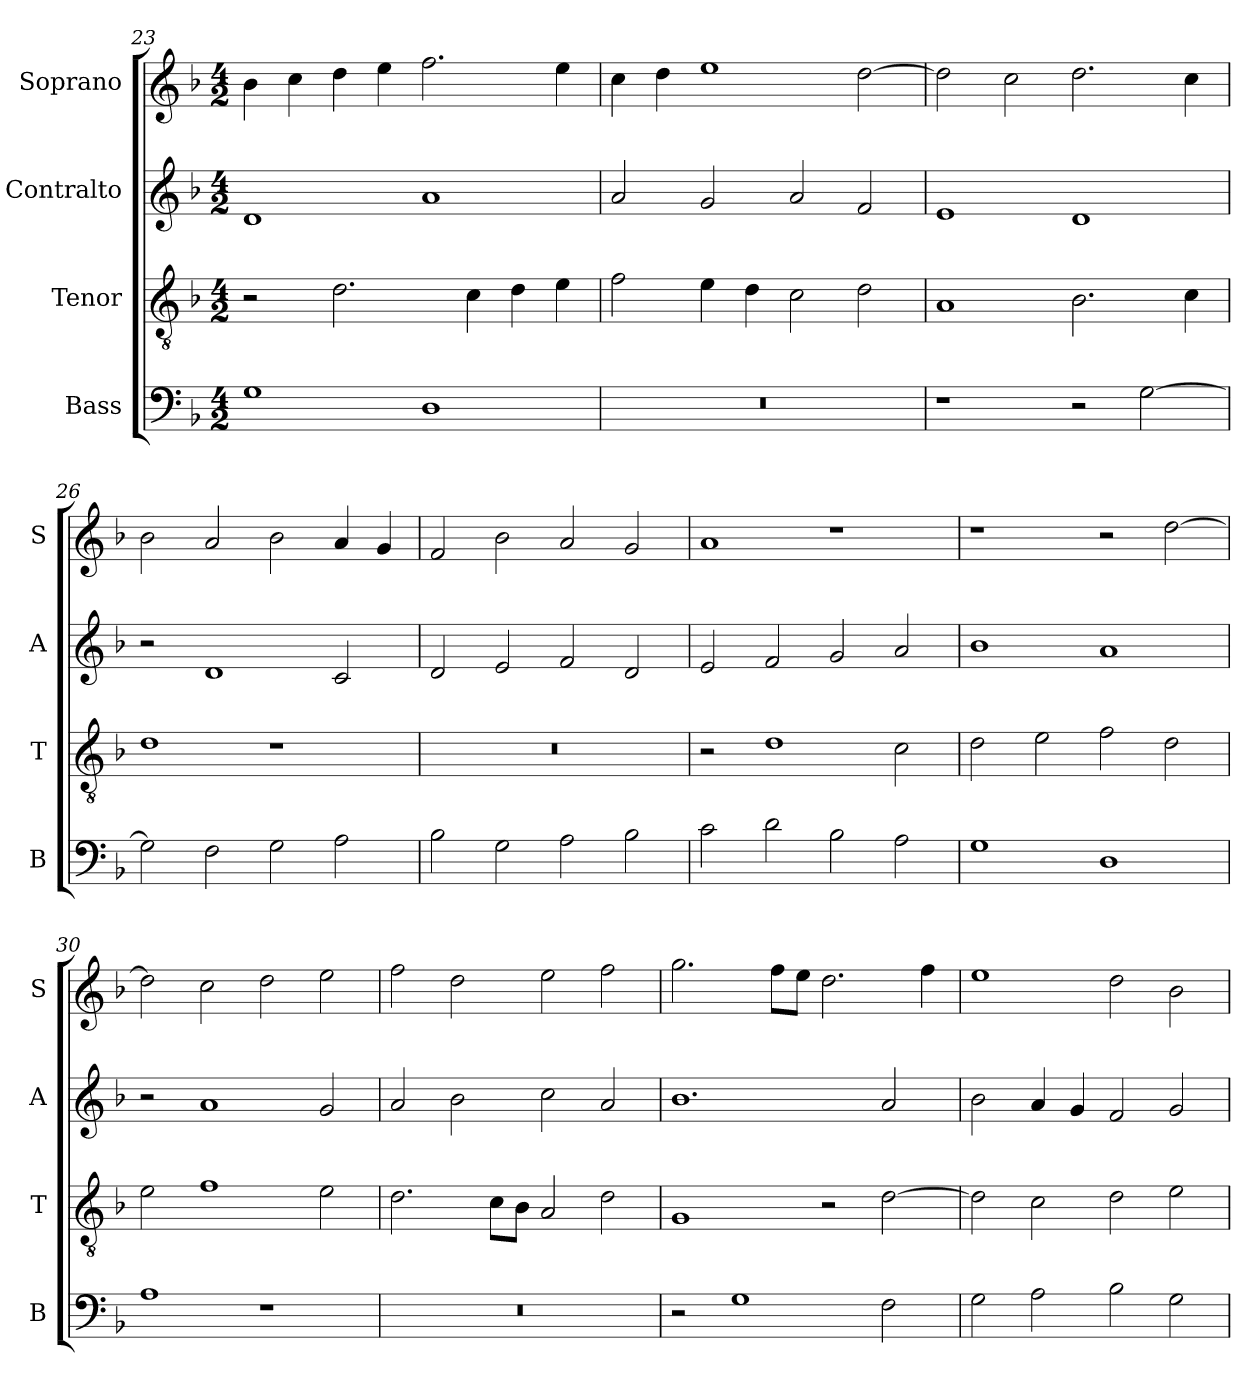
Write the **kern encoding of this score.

**kern	**kern	**kern	**kern
*part4	*part3	*part2	*part1
*staff4	*staff3	*staff2	*staff1
*I"Bass	*I"Tenor	*I"Contralto	*I"Soprano
*I'B	*I'T	*I'A	*I'S
*clefF4	*clefGv2	*clefG2	*clefG2
*k[b-]	*k[b-]	*k[b-]	*k[b-]
*G:dor	*G:dor	*G:dor	*G:dor
*M4/2	*M4/2	*M4/2	*M4/2
=23	=23	=23	=23
1G	2r	1d	4b-
.	.	.	4cc
.	2.d	.	4dd
.	.	.	4ee
1D	.	1a	2.ff
.	4c	.	.
.	4d	.	.
.	4e	.	4ee
=24	=24	=24	=24
0r	2f	2a	4cc
.	.	.	4dd
.	4e	2g	1ee
.	4d	.	.
.	2c	2a	.
.	2d	2f	[2dd
=25	=25	=25	=25
1r	1A	1e	2dd]
.	.	.	2cc
2r	2.B-	1d	2.dd
[2G	.	.	.
.	4c	.	4cc
=26	=26	=26	=26
2G]	1d	2r	2b-
2F	.	1d	2a
2G	1r	.	2b-
2A	.	2c	4a
.	.	.	4g
=27	=27	=27	=27
2B-	0r	2d	2f
2G	.	2e	2b-
2A	.	2f	2a
2B-	.	2d	2g
=28	=28	=28	=28
2c	2r	2e	1a
2d	1d	2f	.
2B-	.	2g	1r
2A	2c	2a	.
=29	=29	=29	=29
1G	2d	1b-	1r
.	2e	.	.
1D	2f	1a	2r
.	2d	.	[2dd
=30	=30	=30	=30
1A	2e	2r	2dd]
.	1f	1a	2cc
1r	.	.	2dd
.	2e	2g	2ee
=31	=31	=31	=31
0r	2.d	2a	2ff
.	.	2b-	2dd
.	8c\L	.	.
.	8B-\J	.	.
.	2A	2cc	2ee
.	2d	2a	2ff
=32	=32	=32	=32
2r	1G	1.b-	2.gg
1G	.	.	.
.	.	.	8ff\L
.	.	.	8ee\J
.	2r	.	2.dd
2F	[2d	2a	.
.	.	.	4ff
=33	=33	=33	=33
2G	2d]	2b-	1ee
2A	2c	4a	.
.	.	4g	.
2B-	2d	2f	2dd
2G	2e	2g	2b-
=	=	=	=
*-	*-	*-	*-
